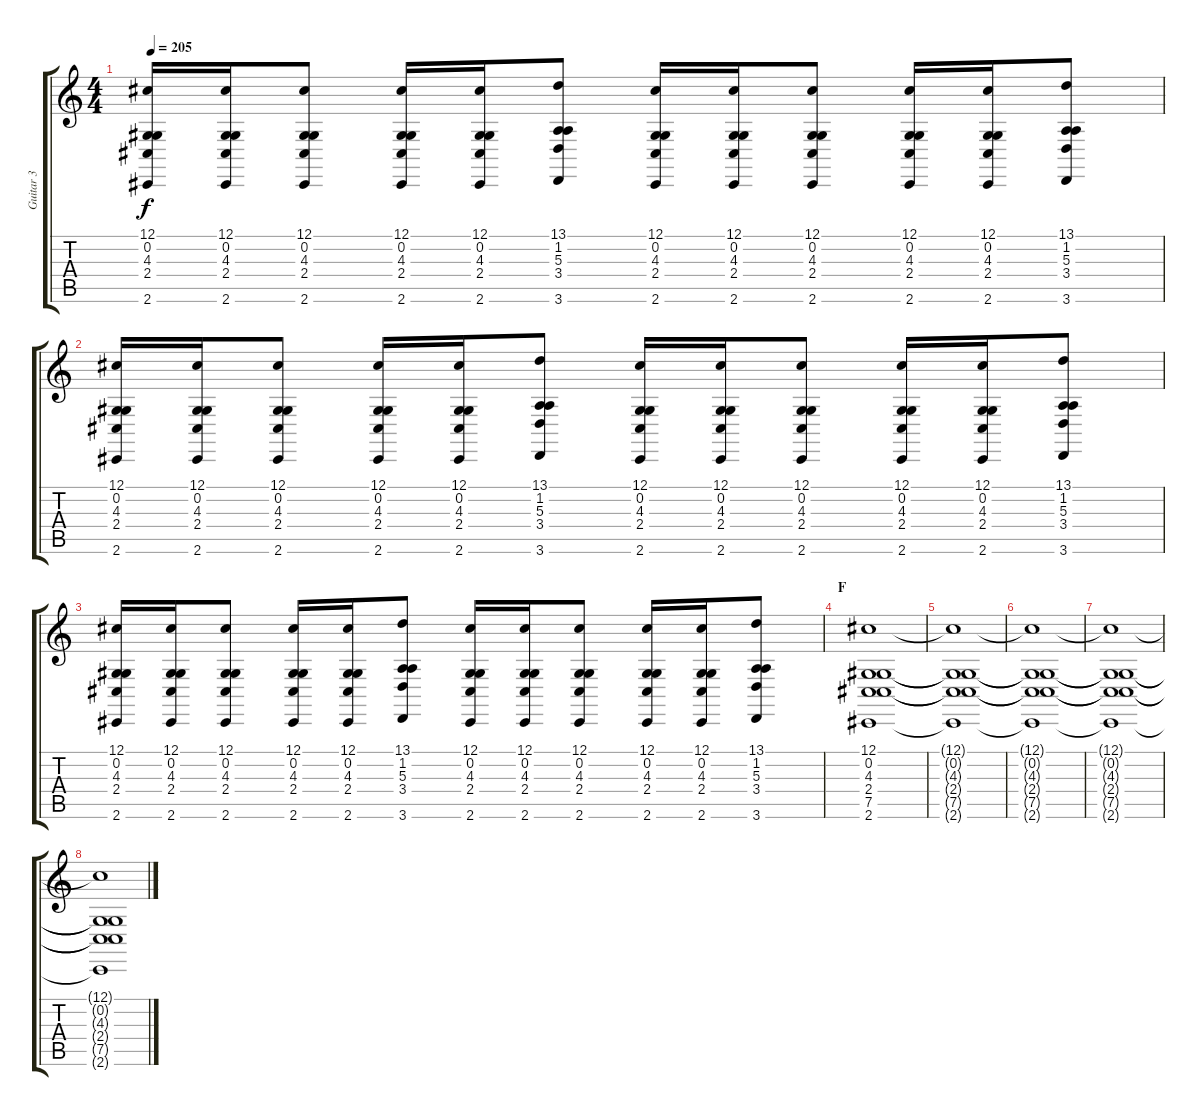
\track ("Guitar 3" "Guitar 3") {instrument accordion}
\staff {score tabs}
\tuning (Db4 Ab3 E3 B2 Gb2 B1) {hide}
\ts (4 4)
\tempo 205
\clef g2
\ks c
(12.1 0.2 4.3 2.4 2.6).16{dy f} (12.1 0.2 4.3 2.4 2.6).16 (12.1 0.2 4.3 2.4 2.6).8 (12.1 0.2 4.3 2.4 2.6).16 (12.1 0.2 4.3 2.4 2.6).16 (13.1 1.2 5.3 3.4 3.6).8 (12.1 0.2 4.3 2.4 2.6).16 (12.1 0.2 4.3 2.4 2.6).16 (12.1 0.2 4.3 2.4 2.6).8 (12.1 0.2 4.3 2.4 2.6).16 (12.1 0.2 4.3 2.4 2.6).16 (13.1 1.2 5.3 3.4 3.6).8 |
(12.1 0.2 4.3 2.4 2.6).16 (12.1 0.2 4.3 2.4 2.6).16 (12.1 0.2 4.3 2.4 2.6).8 (12.1 0.2 4.3 2.4 2.6).16 (12.1 0.2 4.3 2.4 2.6).16 (13.1 1.2 5.3 3.4 3.6).8 (12.1 0.2 4.3 2.4 2.6).16 (12.1 0.2 4.3 2.4 2.6).16 (12.1 0.2 4.3 2.4 2.6).8 (12.1 0.2 4.3 2.4 2.6).16 (12.1 0.2 4.3 2.4 2.6).16 (13.1 1.2 5.3 3.4 3.6).8 |
(12.1 0.2 4.3 2.4 2.6).16 (12.1 0.2 4.3 2.4 2.6).16 (12.1 0.2 4.3 2.4 2.6).8 (12.1 0.2 4.3 2.4 2.6).16 (12.1 0.2 4.3 2.4 2.6).16 (13.1 1.2 5.3 3.4 3.6).8 (12.1 0.2 4.3 2.4 2.6).16 (12.1 0.2 4.3 2.4 2.6).16 (12.1 0.2 4.3 2.4 2.6).8 (12.1 0.2 4.3 2.4 2.6).16 (12.1 0.2 4.3 2.4 2.6).16 (13.1 1.2 5.3 3.4 3.6).8 |
\section ("" "F")
(12.1 0.2 4.3 2.4 7.5 2.6).1 |
(12.1{t} 0.2{t} 4.3{t} 2.4{t} 7.5{t} 2.6{t}).1 |
(12.1{t} 0.2{t} 4.3{t} 2.4{t} 7.5{t} 2.6{t}).1{volume 0} |
(12.1{t} 0.2{t} 4.3{t} 2.4{t} 7.5{t} 2.6{t}).1 |
(12.1{t} 0.2{t} 4.3{t} 2.4{t} 7.5{t} 2.6{t}).1
